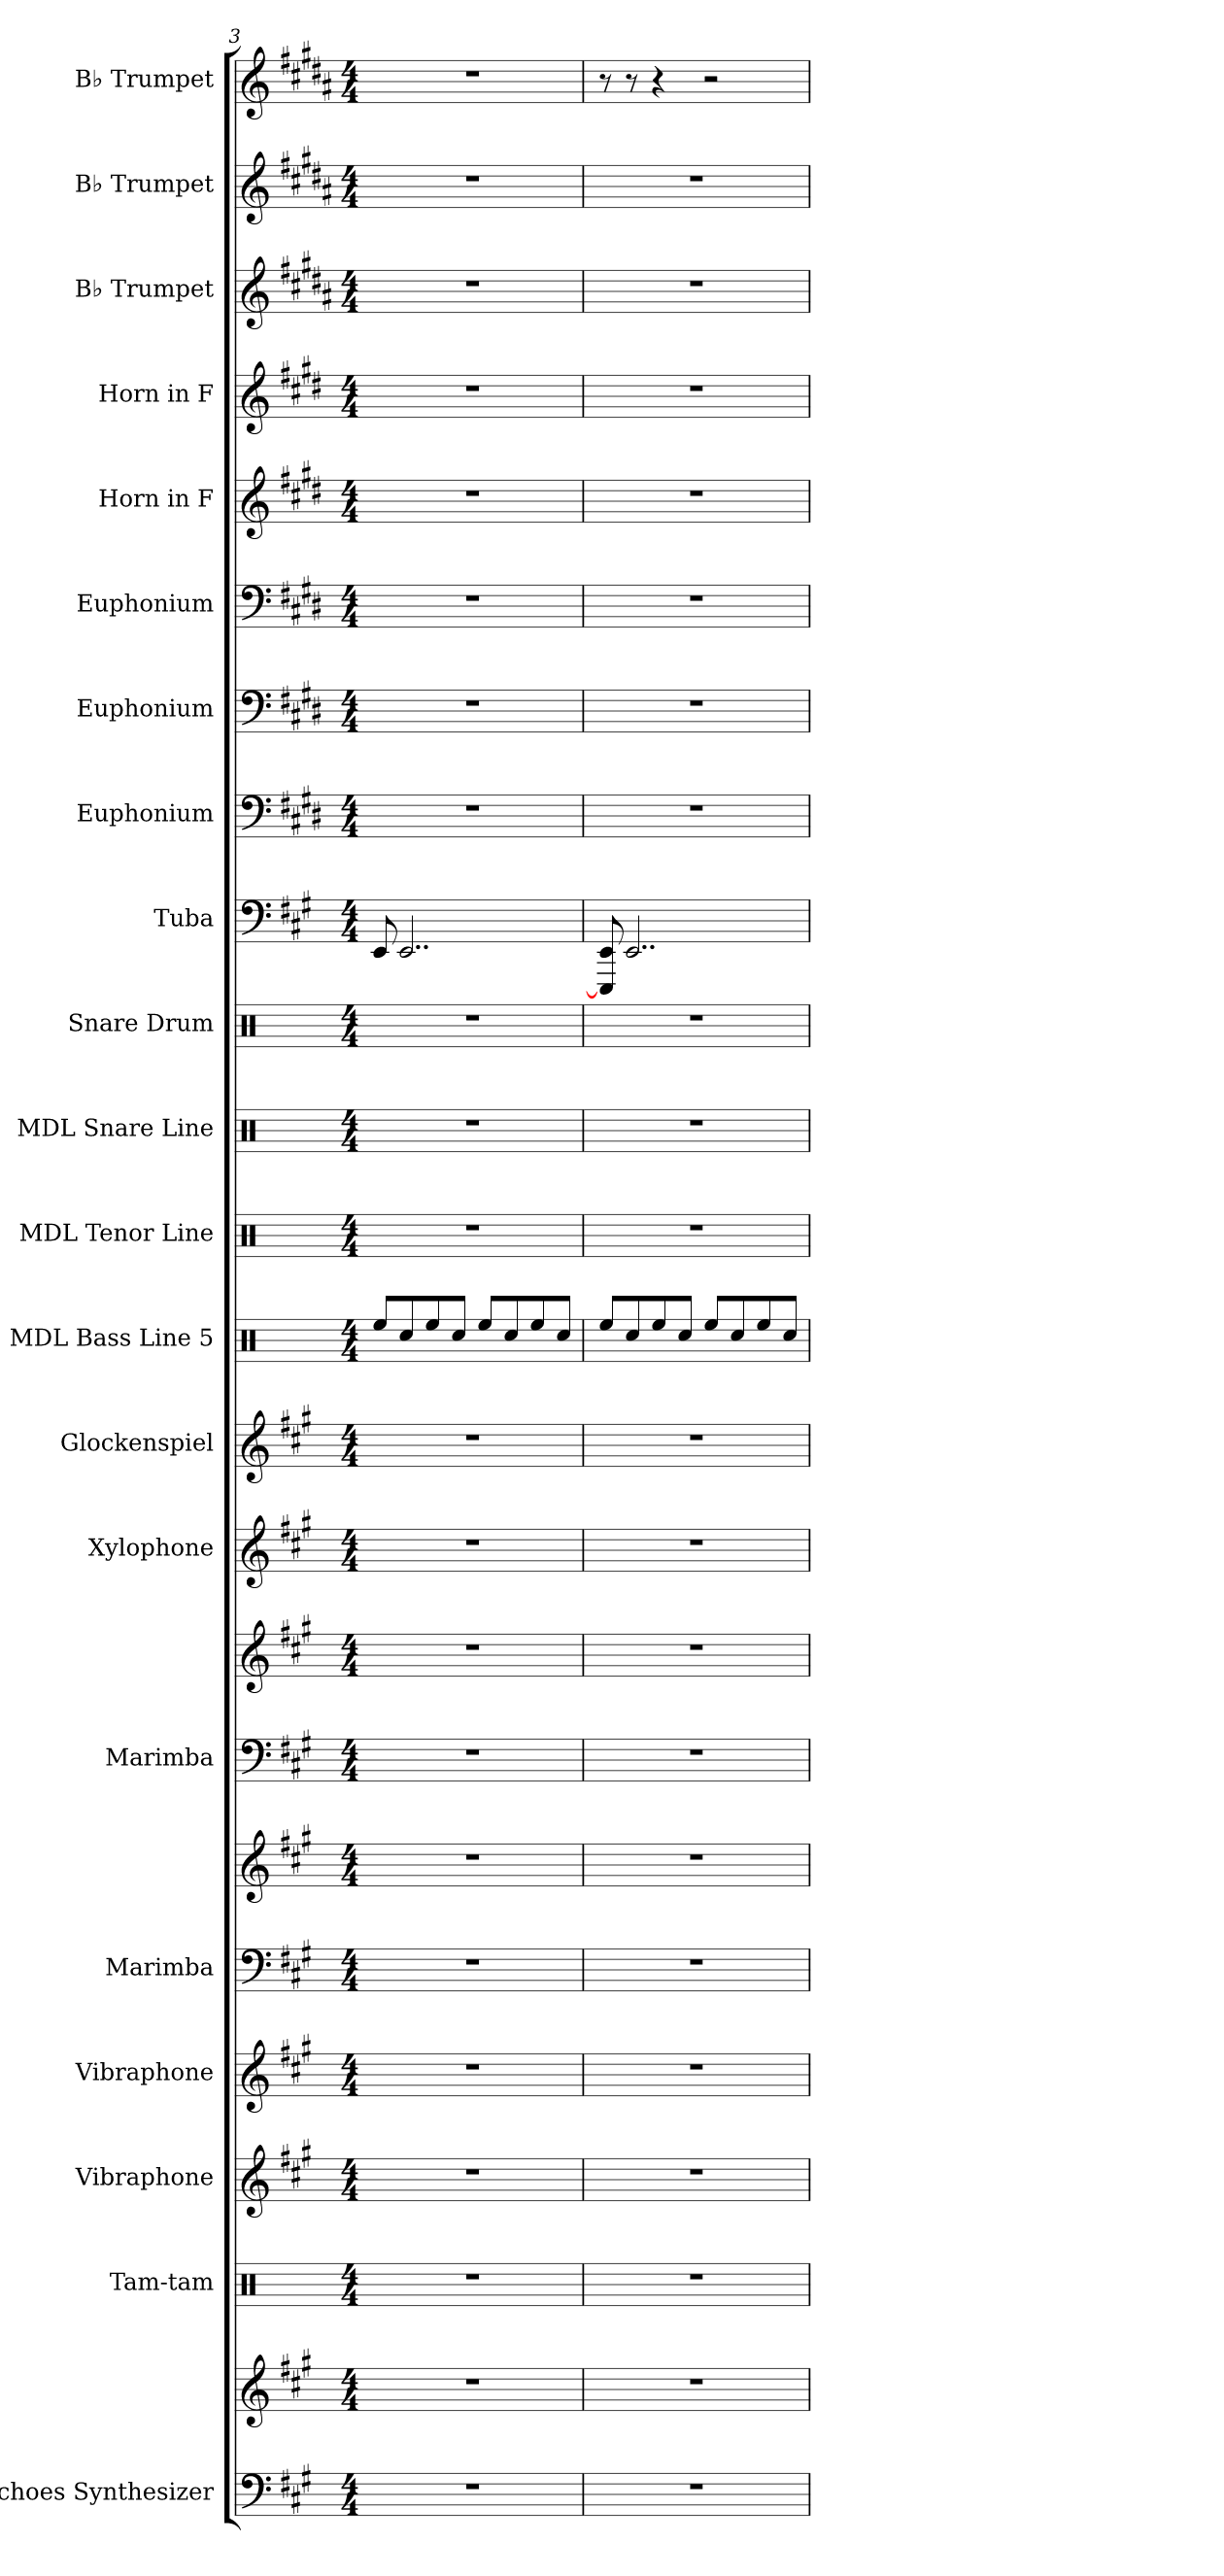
**kern	**kern	**kern	**kern	**kern	**kern	**kern	**kern	**kern	**kern	**kern	**kern	**kern	**kern	**kern	**kern	**kern	**kern	**kern	**kern	**kern	**kern	**kern	**kern
*part21	*part21	*part20	*part19	*part18	*part17	*part17	*part16	*part16	*part15	*part14	*part13	*part12	*part11	*part10	*part9	*part8	*part7	*part6	*part5	*part4	*part3	*part2	*part1
*staff24	*staff23	*staff22	*staff21	*staff20	*staff19	*staff18	*staff17	*staff16	*staff15	*staff14	*staff13	*staff12	*staff11	*staff10	*staff9	*staff8	*staff7	*staff6	*staff5	*staff4	*staff3	*staff2	*staff1
*I"Echoes Synthesizer	*	*I"Tam-tam	*I"Vibraphone	*I"Vibraphone	*I"Marimba	*	*I"Marimba	*	*I"Xylophone	*I"Glockenspiel	*I"MDL Bass Line 5	*I"MDL Tenor Line	*I"MDL Snare Line	*I"Snare Drum	*I"Tuba	*I"Euphonium	*I"Euphonium	*I"Euphonium	*I"Horn in F	*I"Horn in F	*I"B♭ Trumpet	*I"B♭ Trumpet	*I"B♭ Trumpet
*I'Synth.	*	*I'Tam-tam	*I'Vib.	*I'Vib.	*I'Mrm.	*	*I'Mrm.	*	*I'Xyl.	*I'Glk.	*I'B. L.	*I'TN. L.	*I'SN. L.	*I'S.D.	*I'Tba.	*I'Euph.	*I'Euph.	*I'Euph.	*	*	*I'B♭ Tpt.	*I'B♭ Tpt.	*I'B♭ Tpt.
*clefF4	*clefG2	*clefX	*clefG2	*clefG2	*clefF4	*clefG2	*clefF4	*clefG2	*clefG2	*clefG2	*clefX	*clefX	*clefX	*clefX	*clefF4	*clefF4	*clefF4	*clefF4	*clefG2	*clefG2	*clefG2	*clefG2	*clefG2
*	*	*	*	*	*	*	*	*	*ITrd-7c-12	*ITrd-14c-24	*	*	*	*	*	*ITrd4c7	*ITrd4c7	*ITrd4c7	*ITrd4c7	*ITrd4c7	*ITrd1c2	*ITrd1c2	*ITrd1c2
*k[f#c#g#]	*k[f#c#g#]	*k[]	*k[f#c#g#]	*k[f#c#g#]	*k[f#c#g#]	*k[f#c#g#]	*k[f#c#g#]	*k[f#c#g#]	*k[f#c#g#]	*k[f#c#g#]	*k[]	*k[]	*k[]	*k[]	*k[f#c#g#]	*k[f#c#g#]	*k[f#c#g#]	*k[f#c#g#]	*k[f#c#g#]	*k[f#c#g#]	*k[f#c#g#]	*k[f#c#g#]	*k[f#c#g#]
*M4/4	*M4/4	*M4/4	*M4/4	*M4/4	*M4/4	*M4/4	*M4/4	*M4/4	*M4/4	*M4/4	*M4/4	*M4/4	*M4/4	*M4/4	*M4/4	*M4/4	*M4/4	*M4/4	*M4/4	*M4/4	*M4/4	*M4/4	*M4/4
=3	=3	=3	=3	=3	=3	=3	=3	=3	=3	=3	=3	=3	=3	=3	=3	=3	=3	=3	=3	=3	=3	=3	=3
1r	1r	1r	1r	1r	1r	1r	1r	1r	1r	1r	8Ree/L	1r	1r	1r	8EE/	1r	1r	1r	1r	1r	1r	1r	1r
.	.	.	.	.	.	.	.	.	.	.	8Rcc/	.	.	.	2..EE/	.	.	.	.	.	.	.	.
.	.	.	.	.	.	.	.	.	.	.	8Ree/	.	.	.	.	.	.	.	.	.	.	.	.
.	.	.	.	.	.	.	.	.	.	.	8Rcc/J	.	.	.	.	.	.	.	.	.	.	.	.
.	.	.	.	.	.	.	.	.	.	.	8Ree/L	.	.	.	.	.	.	.	.	.	.	.	.
.	.	.	.	.	.	.	.	.	.	.	8Rcc/	.	.	.	.	.	.	.	.	.	.	.	.
.	.	.	.	.	.	.	.	.	.	.	8Ree/	.	.	.	.	.	.	.	.	.	.	.	.
.	.	.	.	.	.	.	.	.	.	.	8Rcc/J	.	.	.	.	.	.	.	.	.	.	.	.
=4	=4	=4	=4	=4	=4	=4	=4	=4	=4	=4	=4	=4	=4	=4	=4	=4	=4	=4	=4	=4	=4	=4	=4
1r	1r	1r	1r	1r	1r	1r	1r	1r	1r	1r	8Ree/L	1r	1r	1r	8EEE/] 8EE/	1r	1r	1r	1r	1r	1r	1r	8r
.	.	.	.	.	.	.	.	.	.	.	8Rcc/	.	.	.	2..EE/	.	.	.	.	.	.	.	8r
.	.	.	.	.	.	.	.	.	.	.	8Ree/	.	.	.	.	.	.	.	.	.	.	.	4r
.	.	.	.	.	.	.	.	.	.	.	8Rcc/J	.	.	.	.	.	.	.	.	.	.	.	.
.	.	.	.	.	.	.	.	.	.	.	8Ree/L	.	.	.	.	.	.	.	.	.	.	.	2r
.	.	.	.	.	.	.	.	.	.	.	8Rcc/	.	.	.	.	.	.	.	.	.	.	.	.
.	.	.	.	.	.	.	.	.	.	.	8Ree/	.	.	.	.	.	.	.	.	.	.	.	.
.	.	.	.	.	.	.	.	.	.	.	8Rcc/J	.	.	.	.	.	.	.	.	.	.	.	.
=	=	=	=	=	=	=	=	=	=	=	=	=	=	=	=	=	=	=	=	=	=	=	=
*-	*-	*-	*-	*-	*-	*-	*-	*-	*-	*-	*-	*-	*-	*-	*-	*-	*-	*-	*-	*-	*-	*-	*-
